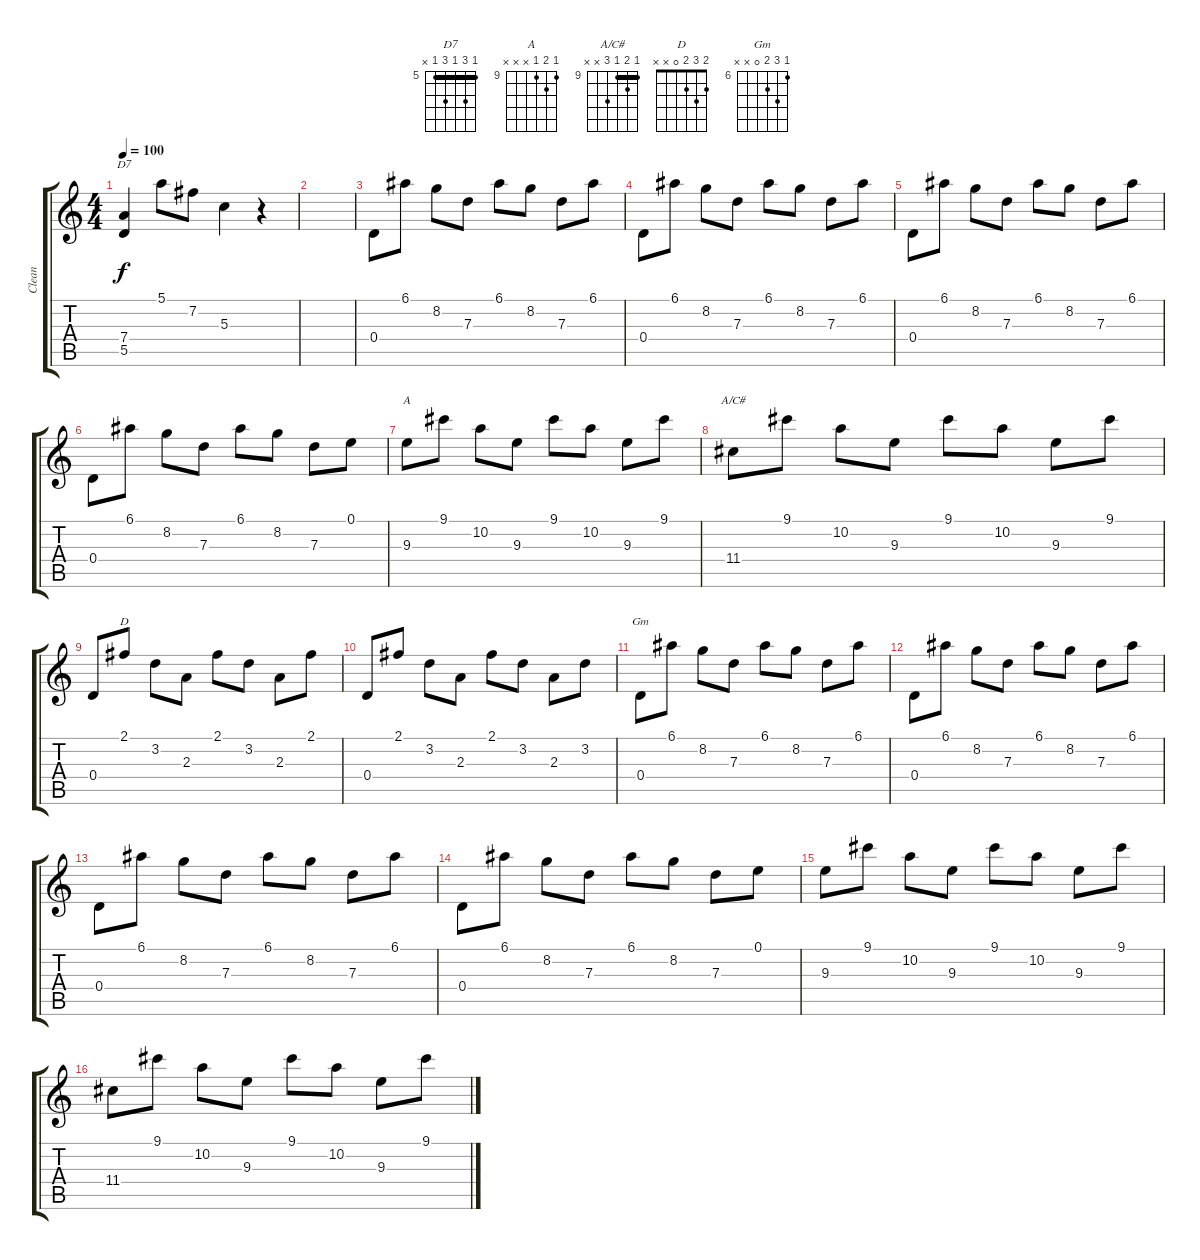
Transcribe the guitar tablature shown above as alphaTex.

\track ("Clean" "Clean") {instrument acousticguitarsteel}
\staff {score tabs}
\tuning (E4 B3 G3 D3 A2 E2) {hide}
\chord ("D7" 5 7 5 7 5 x) {firstfret 5 barre 5}
\chord ("A" 9 10 9 x x x) {firstfret 9}
\chord ("A/C#" 9 10 9 11 x x) {firstfret 9 barre 9}
\chord ("D" 2 3 2 0 x x)
\chord ("Gm" 6 8 7 0 x x) {firstfret 6}
\ts (4 4)
\tempo 100
\clef g2
\ks c
(7.4 5.5).4{ch "D7" dy f} 5.1.8 7.2.8 5.3.4 r.4 |
|
0.4.8 6.1.8 8.2.8 7.3.8 6.1.8 8.2.8 7.3.8 6.1.8 |
0.4.8 6.1.8 8.2.8 7.3.8 6.1.8 8.2.8 7.3.8 6.1.8 |
0.4.8 6.1.8 8.2.8 7.3.8 6.1.8 8.2.8 7.3.8 6.1.8 |
0.4.8 6.1.8 8.2.8 7.3.8 6.1.8 8.2.8 7.3.8 0.1.8 |
9.3.8{ch "A"} 9.1.8 10.2.8 9.3.8 9.1.8 10.2.8 9.3.8 9.1.8 |
11.4.8{ch "A/C#"} 9.1.8 10.2.8 9.3.8 9.1.8 10.2.8 9.3.8 9.1.8 |
0.4.8 2.1.8{ch "D"} 3.2.8 2.3.8 2.1.8 3.2.8 2.3.8 2.1.8 |
0.4.8 2.1.8 3.2.8 2.3.8 2.1.8 3.2.8 2.3.8 3.2.8 |
0.4.8{ch "Gm"} 6.1.8 8.2.8 7.3.8 6.1.8 8.2.8 7.3.8 6.1.8 |
0.4.8 6.1.8 8.2.8 7.3.8 6.1.8 8.2.8 7.3.8 6.1.8 |
0.4.8 6.1.8 8.2.8 7.3.8 6.1.8 8.2.8 7.3.8 6.1.8 |
0.4.8 6.1.8 8.2.8 7.3.8 6.1.8 8.2.8 7.3.8 0.1.8 |
9.3.8 9.1.8 10.2.8 9.3.8 9.1.8 10.2.8 9.3.8 9.1.8 |
11.4.8 9.1.8 10.2.8 9.3.8 9.1.8 10.2.8 9.3.8 9.1.8
